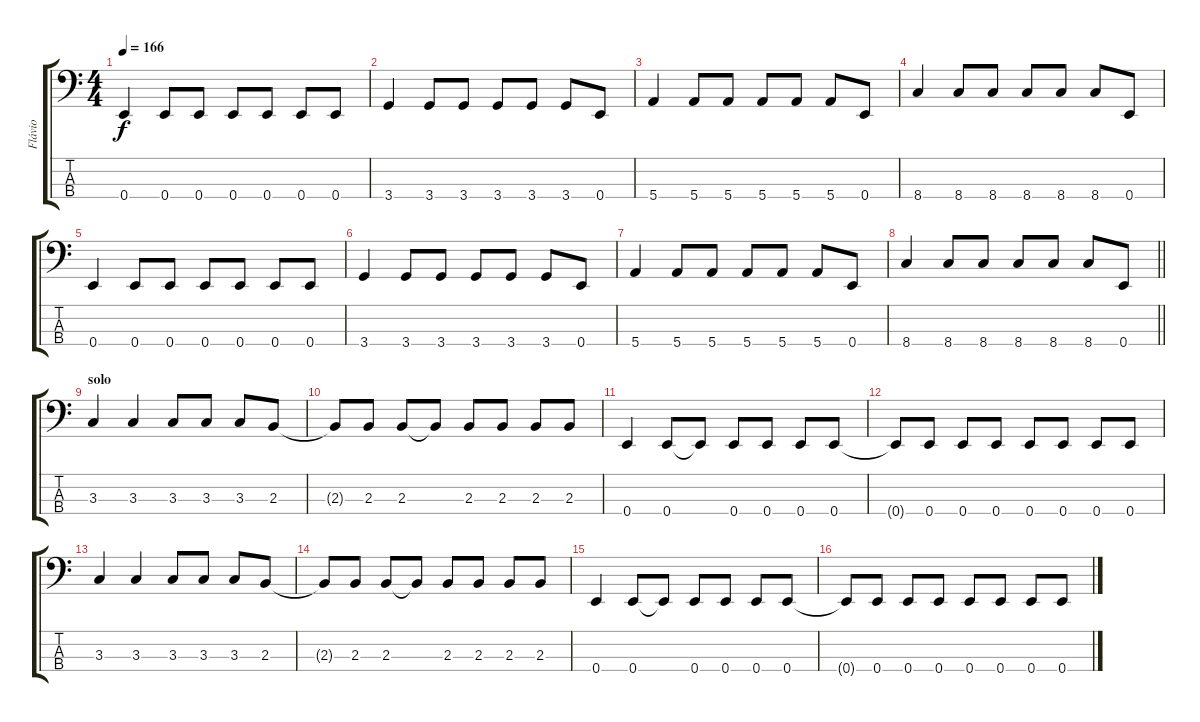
\track ("Flávio" "Flávio") {instrument electricbassfinger}
\staff {score tabs}
\tuning (G2 D2 A1 E1) {hide}
\ts (4 4)
\tempo 166
\clef f4
\ks c
0.4.4{dy f} 0.4.8 0.4.8 0.4.8 0.4.8 0.4.8 0.4.8 |
3.4.4 3.4.8 3.4.8 3.4.8 3.4.8 3.4.8 0.4.8 |
5.4.4 5.4.8 5.4.8 5.4.8 5.4.8 5.4.8 0.4.8 |
8.4.4 8.4.8 8.4.8 8.4.8 8.4.8 8.4.8 0.4.8 |
0.4.4 0.4.8 0.4.8 0.4.8 0.4.8 0.4.8 0.4.8 |
3.4.4 3.4.8 3.4.8 3.4.8 3.4.8 3.4.8 0.4.8 |
5.4.4 5.4.8 5.4.8 5.4.8 5.4.8 5.4.8 0.4.8 |
\barLineRight lightlight
8.4.4 8.4.8 8.4.8 8.4.8 8.4.8 8.4.8 0.4.8 |
\section ("" "solo")
3.3.4 3.3.4 3.3.8 3.3.8 3.3.8 2.3.8 |
2.3{t}.8 2.3.8 2.3.8 2.3{t}.8 2.3.8 2.3.8 2.3.8 2.3.8 |
0.4.4 0.4.8 0.4{t}.8 0.4.8 0.4.8 0.4.8 0.4.8 |
0.4{t}.8 0.4.8 0.4.8 0.4.8 0.4.8 0.4.8 0.4.8 0.4.8 |
3.3.4 3.3.4 3.3.8 3.3.8 3.3.8 2.3.8 |
2.3{t}.8 2.3.8 2.3.8 2.3{t}.8 2.3.8 2.3.8 2.3.8 2.3.8 |
0.4.4 0.4.8 0.4{t}.8 0.4.8 0.4.8 0.4.8 0.4.8 |
0.4{t}.8 0.4.8 0.4.8 0.4.8 0.4.8 0.4.8 0.4.8 0.4.8
